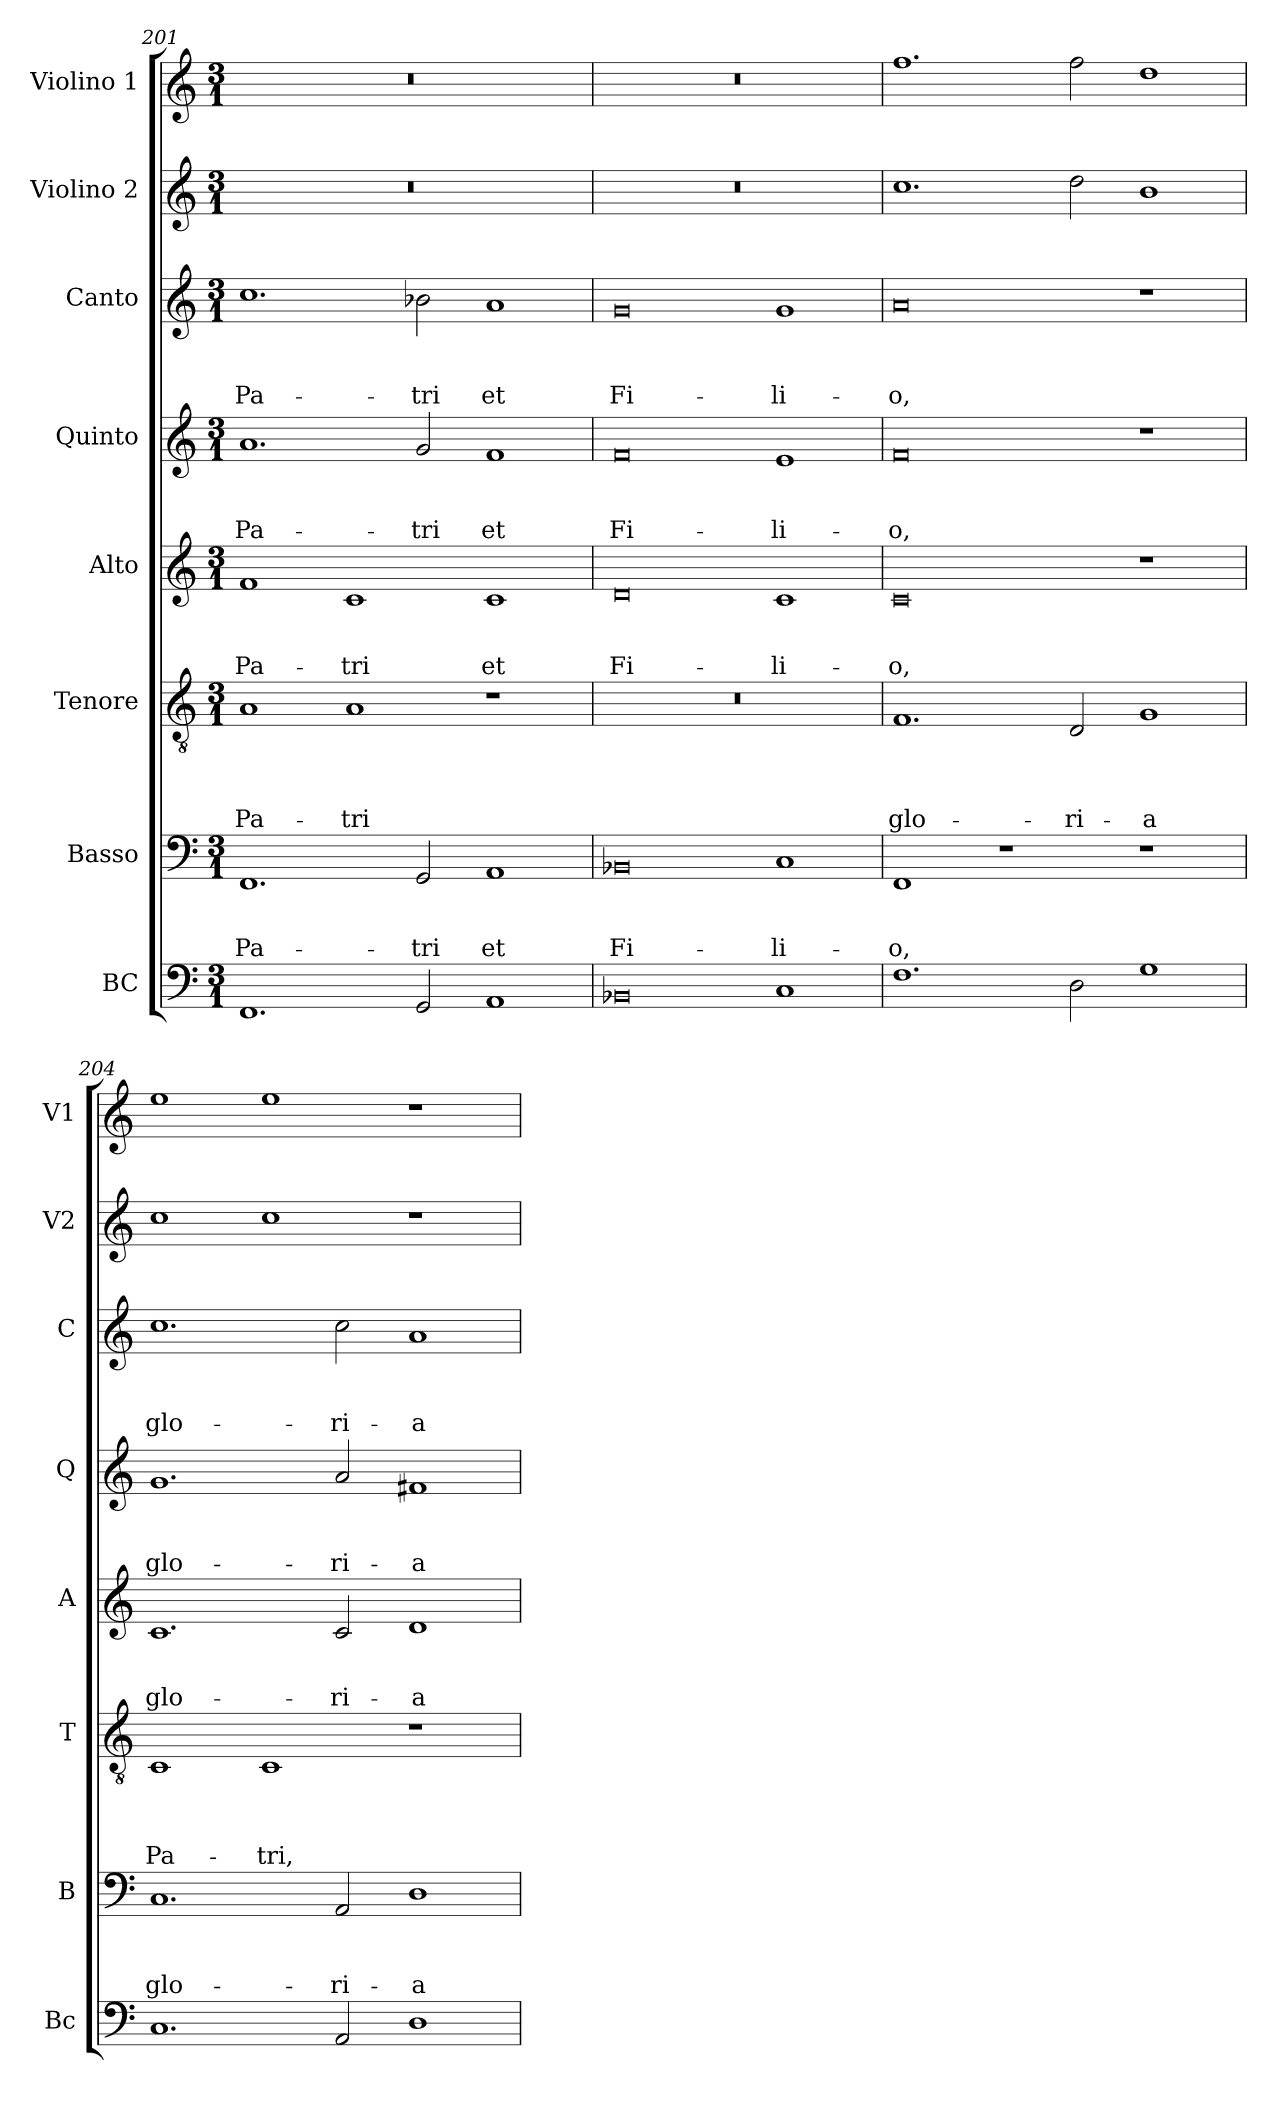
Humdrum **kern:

**kern	**kern	**text	**text	**text	**kern	**text	**text	**text	**text	**kern	**text	**text	**text	**kern	**text	**text	**text	**kern	**text	**text	**text	**kern	**kern
*part8	*part7	*part7	*part7	*part7	*part6	*part6	*part6	*part6	*part6	*part5	*part5	*part5	*part5	*part4	*part4	*part4	*part4	*part3	*part3	*part3	*part3	*part2	*part1
*staff8	*staff7	*staff7	*staff7	*staff7	*staff6	*staff6	*staff6	*staff6	*staff6	*staff5	*staff5	*staff5	*staff5	*staff4	*staff4	*staff4	*staff4	*staff3	*staff3	*staff3	*staff3	*staff2	*staff1
*I"BC	*I"Basso	*	*	*	*I"Tenore	*	*	*	*	*I"Alto	*	*	*	*I"Quinto	*	*	*	*I"Canto	*	*	*	*I"Violino 2	*I"Violino 1
*I'Bc	*I'B	*	*	*	*I'T	*	*	*	*	*I'A	*	*	*	*I'Q	*	*	*	*I'C	*	*	*	*I'V2	*I'V1
*clefF4	*clefF4	*	*	*	*clefGv2	*	*	*	*	*clefG2	*	*	*	*clefG2	*	*	*	*clefG2	*	*	*	*clefG2	*clefG2
*k[]	*k[]	*	*	*	*k[]	*	*	*	*	*k[]	*	*	*	*k[]	*	*	*	*k[]	*	*	*	*k[]	*k[]
*C:	*C:	*	*	*	*C:	*	*	*	*	*C:	*	*	*	*C:	*	*	*	*C:	*	*	*	*C:	*C:
*M3/1	*M3/1	*	*	*	*M3/1	*	*	*	*	*M3/1	*	*	*	*M3/1	*	*	*	*M3/1	*	*	*	*M3/1	*M3/1
=201	=201	=201	=201	=201	=201	=201	=201	=201	=201	=201	=201	=201	=201	=201	=201	=201	=201	=201	=201	=201	=201	=201	=201
!	!	!	!	!LO:LY:b	!	!	!	!	!LO:LY:b	!	!	!	!LO:LY:b	!	!	!	!LO:LY:b	!	!	!	!LO:LY:b	!	!
1.FF	1.FF	.	.	Pa-	1A	.	.	.	Pa-	1f	.	.	Pa-	1.a	.	.	Pa-	1.cc	.	.	Pa-	0.r	0.r
!	!	!	!	!	!	!	!	!	!LO:LY:b	!	!	!	!LO:LY:b	!	!	!	!	!	!	!	!	!	!
.	.	.	.	.	1A	.	.	.	-tri	1c	.	.	-tri	.	.	.	.	.	.	.	.	.	.
!	!	!	!	!LO:LY:b	!	!	!	!	!	!	!	!	!	!	!	!	!LO:LY:b	!	!	!	!LO:LY:b	!	!
2GG/	2GG/	.	.	-tri	.	.	.	.	.	.	.	.	.	2g/	.	.	-tri	2b-X\	.	.	-tri	.	.
!	!	!	!	!LO:LY:b	!	!	!	!	!	!	!	!	!LO:LY:b	!	!	!	!LO:LY:b	!	!	!	!LO:LY:b	!	!
1AA	1AA	.	.	et	1r	.	.	.	.	1c	.	.	et	1f	.	.	et	1a	.	.	et	.	.
=202	=202	=202	=202	=202	=202	=202	=202	=202	=202	=202	=202	=202	=202	=202	=202	=202	=202	=202	=202	=202	=202	=202	=202
!	!	!	!	!LO:LY:b	!	!	!	!	!	!	!	!	!LO:LY:b	!	!	!	!LO:LY:b	!	!	!	!LO:LY:b	!	!
0BB-X	0BB-X	.	.	Fi-	0.r	.	.	.	.	0d	.	.	Fi-	0f	.	.	Fi-	0g	.	.	Fi-	0.r	0.r
!	!	!	!	!LO:LY:b	!	!	!	!	!	!	!	!	!LO:LY:b	!	!	!	!LO:LY:b	!	!	!	!LO:LY:b	!	!
1C	1C	.	.	-li-	.	.	.	.	.	1c	.	.	-li-	1e	.	.	-li-	1g	.	.	-li-	.	.
=203	=203	=203	=203	=203	=203	=203	=203	=203	=203	=203	=203	=203	=203	=203	=203	=203	=203	=203	=203	=203	=203	=203	=203
!	!	!	!	!LO:LY:b	!	!	!	!	!LO:LY:b	!	!	!	!LO:LY:b	!	!	!	!LO:LY:b	!	!	!	!LO:LY:b	!	!
1.F	1FF	.	.	-o,	1.F	.	.	.	glo-	0c	.	.	-o,	0f	.	.	-o,	0a	.	.	-o,	1.cc	1.ff
.	1r	.	.	.	.	.	.	.	.	.	.	.	.	.	.	.	.	.	.	.	.	.	.
!	!	!	!	!	!	!	!	!	!LO:LY:b	!	!	!	!	!	!	!	!	!	!	!	!	!	!
2D\	.	.	.	.	2D/	.	.	.	-ri-	.	.	.	.	.	.	.	.	.	.	.	.	2dd\	2ff\
!	!	!	!	!	!	!	!	!	!LO:LY:b	!	!	!	!	!	!	!	!	!	!	!	!	!	!
1G	1r	.	.	.	1G	.	.	.	-a	1r	.	.	.	1r	.	.	.	1r	.	.	.	1b	1dd
=204	=204	=204	=204	=204	=204	=204	=204	=204	=204	=204	=204	=204	=204	=204	=204	=204	=204	=204	=204	=204	=204	=204	=204
!	!	!	!	!LO:LY:b	!	!	!	!	!LO:LY:b	!	!	!	!LO:LY:b	!	!	!	!LO:LY:b	!	!	!	!LO:LY:b	!	!
1.C	1.C	.	.	glo-	1C	.	.	.	Pa-	1.c	.	.	glo-	1.g	.	.	glo-	1.cc	.	.	glo-	1cc	1ee
!	!	!	!	!	!	!	!	!	!LO:LY:b	!	!	!	!	!	!	!	!	!	!	!	!	!	!
.	.	.	.	.	1C	.	.	.	-tri,	.	.	.	.	.	.	.	.	.	.	.	.	1cc	1ee
!	!	!	!	!LO:LY:b	!	!	!	!	!	!	!	!	!LO:LY:b	!	!	!	!LO:LY:b	!	!	!	!LO:LY:b	!	!
2AA/	2AA/	.	.	-ri-	.	.	.	.	.	2c/	.	.	-ri-	2a/	.	.	-ri-	2cc\	.	.	-ri-	.	.
!	!	!	!	!LO:LY:b	!	!	!	!	!	!	!	!	!LO:LY:b	!	!	!	!LO:LY:b	!	!	!	!LO:LY:b	!	!
1D	1D	.	.	-a	1r	.	.	.	.	1d	.	.	-a	1f#X	.	.	-a	1a	.	.	-a	1r	1r
=	=	=	=	=	=	=	=	=	=	=	=	=	=	=	=	=	=	=	=	=	=	=	=
*-	*-	*-	*-	*-	*-	*-	*-	*-	*-	*-	*-	*-	*-	*-	*-	*-	*-	*-	*-	*-	*-	*-	*-
